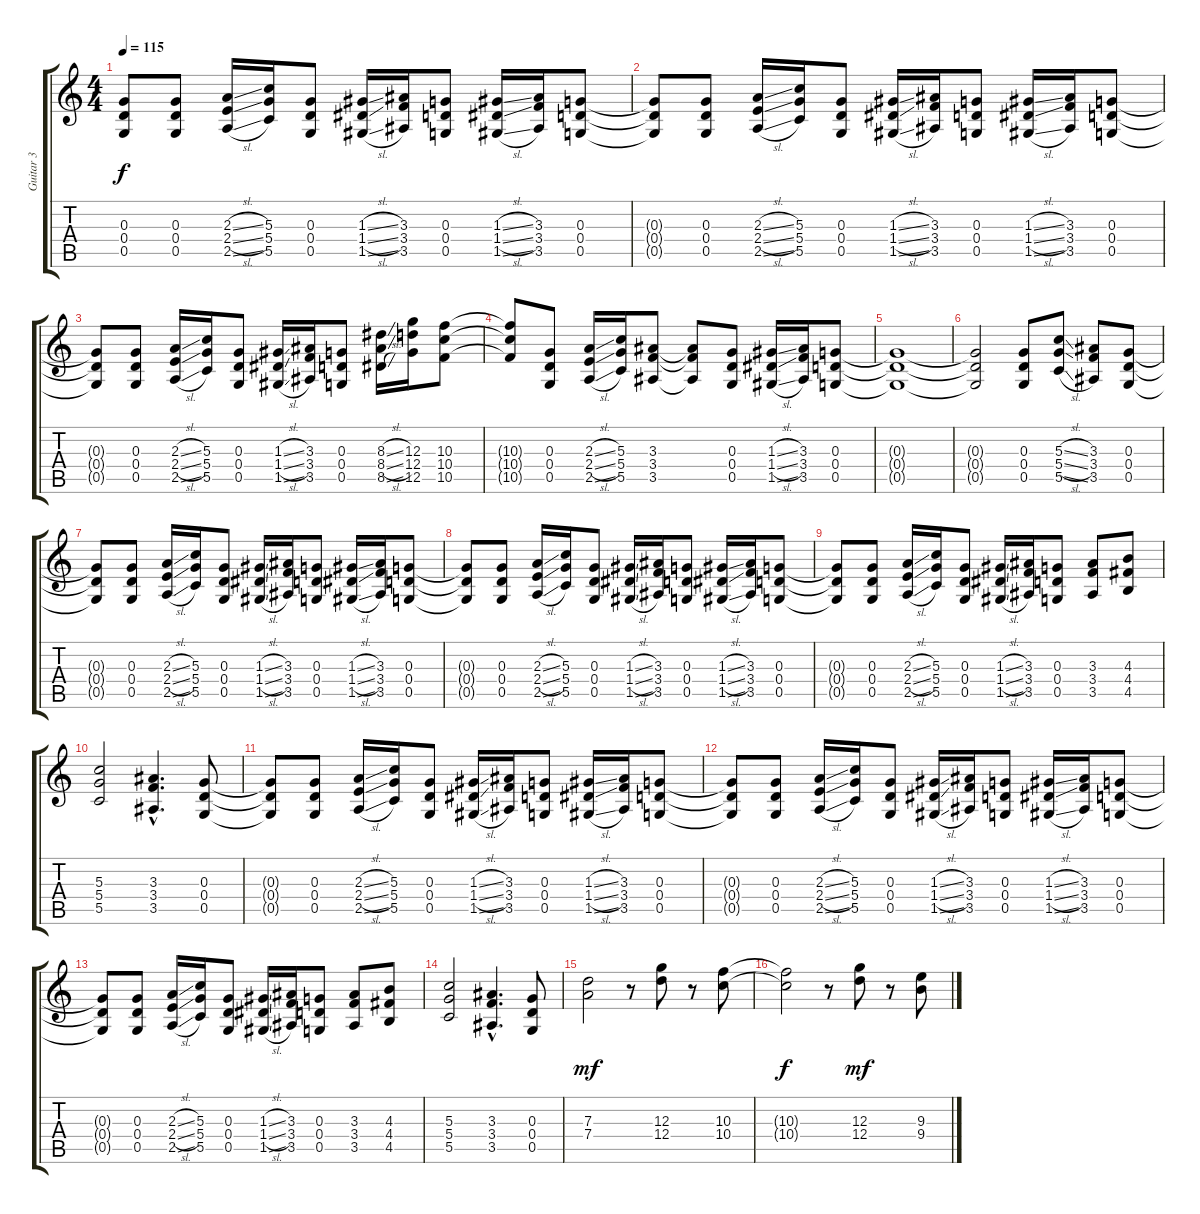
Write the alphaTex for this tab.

\track ("Guitar 3" "Guitar 3") {instrument overdrivenguitar}
\staff {score tabs}
\tuning (D4 B3 G3 D3 G2 D2) {hide}
\ts (4 4)
\tempo 115
\clef g2
\ks c
(0.3{t} 0.4{t} 0.5{t}).8{dy f} (0.3 0.4 0.5).8 (2.3{sl} 2.4{sl} 2.5{sl}).16 (5.3 5.4 5.5).16 (0.3 0.4 0.5).8 (1.3{sl} 1.4{sl} 1.5{sl}).16 (3.3 3.4 3.5).16 (0.3 0.4 0.5).8 (1.3{sl} 1.4{sl} 1.5{sl}).16 (3.3 3.4 3.5).16 (0.3 0.4 0.5).8 |
(0.3{t} 0.4{t} 0.5{t}).8 (0.3 0.4 0.5).8 (2.3{sl} 2.4{sl} 2.5{sl}).16 (5.3 5.4 5.5).16 (0.3 0.4 0.5).8 (1.3{sl} 1.4{sl} 1.5{sl}).16 (3.3 3.4 3.5).16 (0.3 0.4 0.5).8 (1.3{sl} 1.4{sl} 1.5{sl}).16 (3.3 3.4 3.5).16 (0.3 0.4 0.5).8 |
(0.3{t} 0.4{t} 0.5{t}).8 (0.3 0.4 0.5).8 (2.3{sl} 2.4{sl} 2.5{sl}).16 (5.3 5.4 5.5).16 (0.3 0.4 0.5).8 (1.3{sl} 1.4{sl} 1.5{sl}).16 (3.3 3.4 3.5).16 (0.3 0.4 0.5).8 (8.3{sl} 8.4{sl} 8.5{sl}).16 (12.3 12.4 12.5).16 (10.3 10.4 10.5).8 |
(10.3{t} 10.4{t} 10.5{t}).8 (0.3 0.4 0.5).8 (2.3{sl} 2.4{sl} 2.5{sl}).16 (5.3 5.4 5.5).16 (3.3 3.4 3.5).8 (3.3{t} 3.4{t} 3.5{t}).8 (0.3 0.4 0.5).8 (1.3{sl} 1.4{sl} 1.5{sl}).16 (3.3 3.4 3.5).16 (0.3 0.4 0.5).8 |
(0.3{t} 0.4{t} 0.5{t}).1 |
(0.3{t} 0.4{t} 0.5{t}).2 (0.3 0.4 0.5).8 (5.3{sl} 5.4{sl} 5.5{sl}).8 (3.3 3.4 3.5).8 (0.3 0.4 0.5).8 |
(0.3{t} 0.4{t} 0.5{t}).8 (0.3 0.4 0.5).8 (2.3{sl} 2.4{sl} 2.5{sl}).16 (5.3 5.4 5.5).16 (0.3 0.4 0.5).8 (1.3{sl} 1.4{sl} 1.5{sl}).16 (3.3 3.4 3.5).16 (0.3 0.4 0.5).8 (1.3{sl} 1.4{sl} 1.5{sl}).16 (3.3 3.4 3.5).16 (0.3 0.4 0.5).8 |
(0.3{t} 0.4{t} 0.5{t}).8 (0.3 0.4 0.5).8 (2.3{sl} 2.4{sl} 2.5{sl}).16 (5.3 5.4 5.5).16 (0.3 0.4 0.5).8 (1.3{sl} 1.4{sl} 1.5{sl}).16 (3.3 3.4 3.5).16 (0.3 0.4 0.5).8 (1.3{sl} 1.4{sl} 1.5{sl}).16 (3.3 3.4 3.5).16 (0.3 0.4 0.5).8 |
(0.3{t} 0.4{t} 0.5{t}).8 (0.3 0.4 0.5).8 (2.3{sl} 2.4{sl} 2.5{sl}).16 (5.3 5.4 5.5).16 (0.3 0.4 0.5).8 (1.3{sl} 1.4{sl} 1.5{sl}).16 (3.3 3.4 3.5).16 (0.3 0.4 0.5).8 (3.3 3.4 3.5).8 (4.3 4.4 4.5).8 |
(5.3 5.4 5.5).2 (3.3{hac} 3.4{hac} 3.5{hac}).4{d} (0.3 0.4 0.5).8 |
(0.3{t} 0.4{t} 0.5{t}).8 (0.3 0.4 0.5).8 (2.3{sl} 2.4{sl} 2.5{sl}).16 (5.3 5.4 5.5).16 (0.3 0.4 0.5).8 (1.3{sl} 1.4{sl} 1.5{sl}).16 (3.3 3.4 3.5).16 (0.3 0.4 0.5).8 (1.3{sl} 1.4{sl} 1.5{sl}).16 (3.3 3.4 3.5).16 (0.3 0.4 0.5).8 |
(0.3{t} 0.4{t} 0.5{t}).8 (0.3 0.4 0.5).8 (2.3{sl} 2.4{sl} 2.5{sl}).16 (5.3 5.4 5.5).16 (0.3 0.4 0.5).8 (1.3{sl} 1.4{sl} 1.5{sl}).16 (3.3 3.4 3.5).16 (0.3 0.4 0.5).8 (1.3{sl} 1.4{sl} 1.5{sl}).16 (3.3 3.4 3.5).16 (0.3 0.4 0.5).8 |
(0.3{t} 0.4{t} 0.5{t}).8 (0.3 0.4 0.5).8 (2.3{sl} 2.4{sl} 2.5{sl}).16 (5.3 5.4 5.5).16 (0.3 0.4 0.5).8 (1.3{sl} 1.4{sl} 1.5{sl}).16 (3.3 3.4 3.5).16 (0.3 0.4 0.5).8 (3.3 3.4 3.5).8 (4.3 4.4 4.5).8 |
(5.3 5.4 5.5).2 (3.3{hac} 3.4{hac} 3.5{hac}).4{d} (0.3 0.4 0.5).8 |
(7.3 7.4).2{dy mf} r.8 (12.3 12.4).8 r.8 (10.3 10.4).8 |
(10.3{t} 10.4{t}).2{dy f} r.8 (12.3 12.4).8{dy mf} r.8 (9.3 9.4).8
